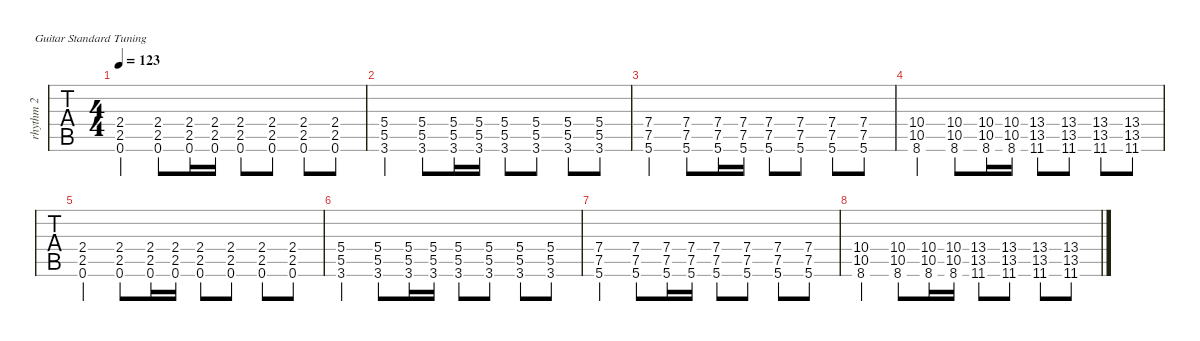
\defaultSystemsLayout 4
\hideDynamics
\bracketExtendMode nobrackets
\track ("Rhythm 2" "rhythm 2") {instrument distortionguitar}
\staff {tabs}
\tuning (E4 B3 G3 D3 A2 E2)
\ts (4 4)
\tempo 123
\clef g2
\ks c
(0.6 2.5 2.4).4{dy mf} (0.6 2.5 2.4).8 (0.6 2.5 2.4).16 (0.6 2.5 2.4).16 (0.6 2.5 2.4).8 (0.6 2.5 2.4).8 (0.6 2.5 2.4).8 (0.6 2.5 2.4).8 |
(3.6 5.5 5.4).4 (3.6 5.5 5.4).8 (3.6 5.5 5.4).16 (3.6 5.5 5.4).16 (3.6 5.5 5.4).8 (3.6 5.5 5.4).8 (3.6 5.5 5.4).8 (3.6 5.5 5.4).8 |
(5.6 7.5 7.4).4 (5.6 7.5 7.4).8 (5.6 7.5 7.4).16 (5.6 7.5 7.4).16 (5.6 7.5 7.4).8 (5.6 7.5 7.4).8 (5.6 7.5 7.4).8 (5.6 7.5 7.4).8 |
(8.6 10.5 10.4).4 (8.6 10.5 10.4).8 (8.6 10.5 10.4).16 (8.6 10.5 10.4).16 (11.6{acc #} 13.5{acc #} 13.4{acc #}).8 (11.6{acc #} 13.5{acc #} 13.4{acc #}).8 (11.6{acc #} 13.5{acc #} 13.4{acc #}).8 (11.6{acc #} 13.5{acc #} 13.4{acc #}).8 |
(0.6 2.5 2.4).4 (0.6 2.5 2.4).8 (0.6 2.5 2.4).16 (0.6 2.5 2.4).16 (0.6 2.5 2.4).8 (0.6 2.5 2.4).8 (0.6 2.5 2.4).8 (0.6 2.5 2.4).8 |
(3.6 5.5 5.4).4 (3.6 5.5 5.4).8 (3.6 5.5 5.4).16 (3.6 5.5 5.4).16 (3.6 5.5 5.4).8 (3.6 5.5 5.4).8 (3.6 5.5 5.4).8 (3.6 5.5 5.4).8 |
(5.6 7.5 7.4).4 (5.6 7.5 7.4).8 (5.6 7.5 7.4).16 (5.6 7.5 7.4).16 (5.6 7.5 7.4).8 (5.6 7.5 7.4).8 (5.6 7.5 7.4).8 (5.6 7.5 7.4).8 |
(8.6 10.5 10.4).4 (8.6 10.5 10.4).8 (8.6 10.5 10.4).16 (8.6 10.5 10.4).16 (11.6{acc #} 13.5{acc #} 13.4{acc #}).8 (11.6{acc #} 13.5{acc #} 13.4{acc #}).8 (11.6{acc #} 13.5{acc #} 13.4{acc #}).8 (11.6{acc #} 13.5{acc #} 13.4{acc #}).8
